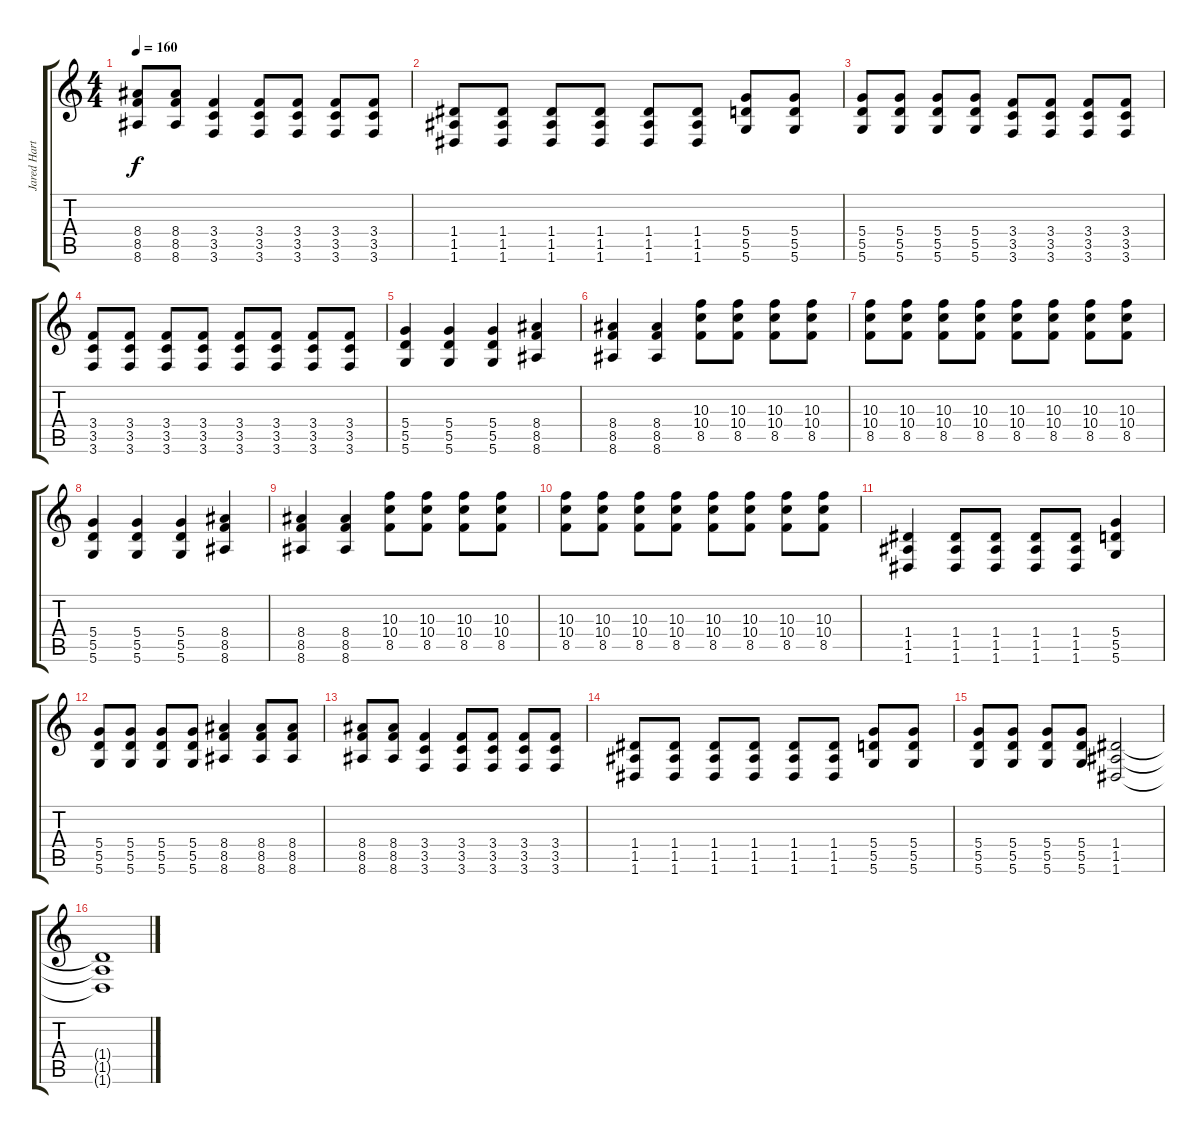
\track ("Jared Hartmann - Rythm" "Jared Hart") {instrument distortionguitar}
\staff {score tabs}
\tuning (E4 B3 G3 D3 A2 D2) {hide}
\ts (4 4)
\tempo 160
\clef g2
\ks c
(8.4 8.5 8.6).8{dy f} (8.4 8.5 8.6).8 (3.4 3.5 3.6).4 (3.4 3.5 3.6).8 (3.4 3.5 3.6).8 (3.4 3.5 3.6).8 (3.4 3.5 3.6).8 |
(1.4 1.5 1.6).8 (1.4 1.5 1.6).8 (1.4 1.5 1.6).8 (1.4 1.5 1.6).8 (1.4 1.5 1.6).8 (1.4 1.5 1.6).8 (5.4 5.5 5.6).8 (5.4 5.5 5.6).8 |
(5.4 5.5 5.6).8 (5.4 5.5 5.6).8 (5.4 5.5 5.6).8 (5.4 5.5 5.6).8 (3.4 3.5 3.6).8 (3.4 3.5 3.6).8 (3.4 3.5 3.6).8 (3.4 3.5 3.6).8 |
(3.4 3.5 3.6).8 (3.4 3.5 3.6).8 (3.4 3.5 3.6).8 (3.4 3.5 3.6).8 (3.4 3.5 3.6).8 (3.4 3.5 3.6).8 (3.4 3.5 3.6).8 (3.4 3.5 3.6).8 |
(5.4 5.5 5.6).4{instrument distortionguitar} (5.4 5.5 5.6).4 (5.4 5.5 5.6).4 (8.4 8.5 8.6).4 |
(8.4 8.5 8.6).4 (8.4 8.5 8.6).4 (10.3 10.4 8.5).8 (10.3 10.4 8.5).8 (10.3 10.4 8.5).8 (10.3 10.4 8.5).8 |
(10.3 10.4 8.5).8 (10.3 10.4 8.5).8 (10.3 10.4 8.5).8 (10.3 10.4 8.5).8 (10.3 10.4 8.5).8 (10.3 10.4 8.5).8 (10.3 10.4 8.5).8 (10.3 10.4 8.5).8 |
(5.4 5.5 5.6).4 (5.4 5.5 5.6).4 (5.4 5.5 5.6).4 (8.4 8.5 8.6).4 |
(8.4 8.5 8.6).4 (8.4 8.5 8.6).4 (10.3 10.4 8.5).8 (10.3 10.4 8.5).8 (10.3 10.4 8.5).8 (10.3 10.4 8.5).8 |
(10.3 10.4 8.5).8 (10.3 10.4 8.5).8 (10.3 10.4 8.5).8 (10.3 10.4 8.5).8 (10.3 10.4 8.5).8 (10.3 10.4 8.5).8 (10.3 10.4 8.5).8 (10.3 10.4 8.5).8 |
(1.4 1.5 1.6).4 (1.4 1.5 1.6).8 (1.4 1.5 1.6).8 (1.4 1.5 1.6).8 (1.4 1.5 1.6).8 (5.4 5.5 5.6).4 |
(5.4 5.5 5.6).8 (5.4 5.5 5.6).8 (5.4 5.5 5.6).8 (5.4 5.5 5.6).8 (8.4 8.5 8.6).4 (8.4 8.5 8.6).8 (8.4 8.5 8.6).8 |
(8.4 8.5 8.6).8 (8.4 8.5 8.6).8 (3.4 3.5 3.6).4 (3.4 3.5 3.6).8 (3.4 3.5 3.6).8 (3.4 3.5 3.6).8 (3.4 3.5 3.6).8 |
(1.4 1.5 1.6).8 (1.4 1.5 1.6).8 (1.4 1.5 1.6).8 (1.4 1.5 1.6).8 (1.4 1.5 1.6).8 (1.4 1.5 1.6).8 (5.4 5.5 5.6).8 (5.4 5.5 5.6).8 |
(5.4 5.5 5.6).8 (5.4 5.5 5.6).8 (5.4 5.5 5.6).8 (5.4 5.5 5.6).8 (1.4 1.5 1.6).2 |
(1.4{t} 1.5{t} 1.6{t}).1
